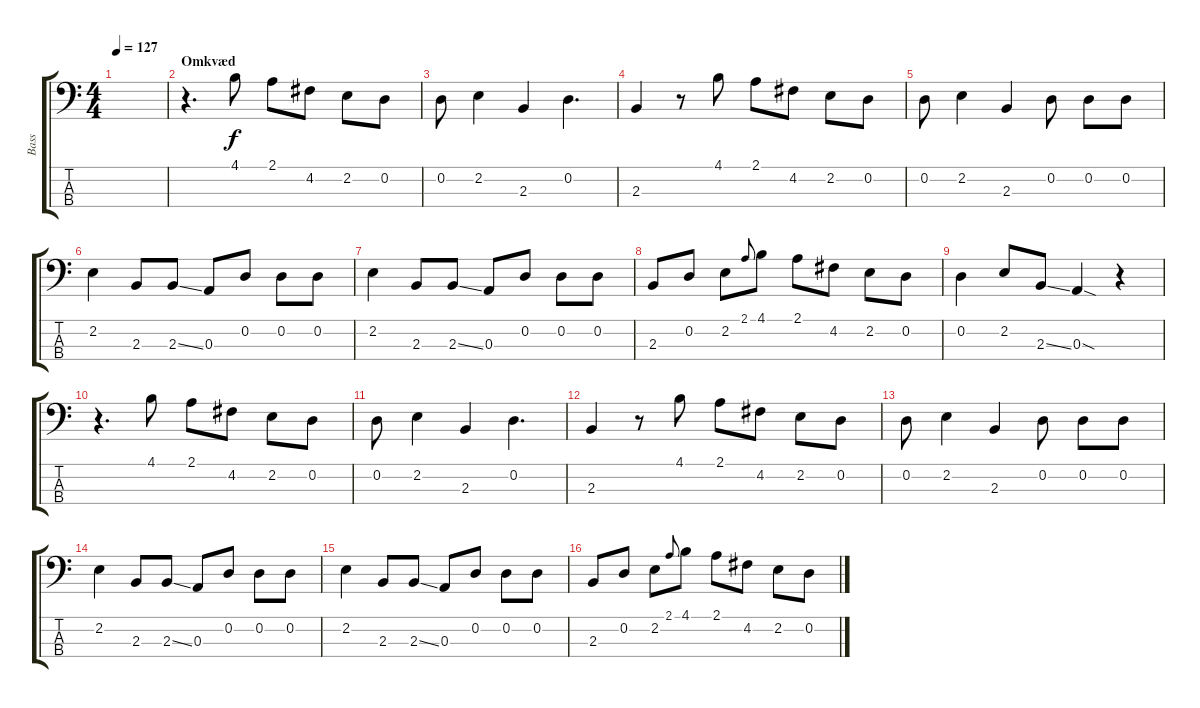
\track ("Bass" "Bass") {instrument electricbassfinger}
\staff {score tabs}
\tuning (G2 D2 A1 E1) {hide}
\ts (4 4)
\tempo 127
\clef f4
\ks c
|
\section ("" "Omkvæd")
r.4{d} 4.1.8 2.1.8 4.2.8 2.2.8 0.2.8 |
0.2.8 2.2.4 2.3.4 0.2.4{d} |
2.3.4 r.8 4.1.8 2.1.8 4.2.8 2.2.8 0.2.8 |
0.2.8 2.2.4 2.3.4 0.2.8 0.2.8 0.2.8 |
2.2.4 2.3.8 2.3{ss}.8 0.3.8 0.2.8 0.2.8 0.2.8 |
2.2.4 2.3.8 2.3{ss}.8 0.3.8 0.2.8 0.2.8 0.2.8 |
2.3.8 0.2.8 2.2.8 2.1.8{gr onbeat} 4.1.8 2.1.8 4.2.8 2.2.8 0.2.8 |
0.2.4 2.2.8 2.3{ss}.8 0.3{sod}.4 r.4 |
r.4{d} 4.1.8 2.1.8 4.2.8 2.2.8 0.2.8 |
0.2.8 2.2.4 2.3.4 0.2.4{d} |
2.3.4 r.8 4.1.8 2.1.8 4.2.8 2.2.8 0.2.8 |
0.2.8 2.2.4 2.3.4 0.2.8 0.2.8 0.2.8 |
2.2.4 2.3.8 2.3{ss}.8 0.3.8 0.2.8 0.2.8 0.2.8 |
2.2.4 2.3.8 2.3{ss}.8 0.3.8 0.2.8 0.2.8 0.2.8 |
2.3.8 0.2.8 2.2.8 2.1.8{gr onbeat} 4.1.8 2.1.8 4.2.8 2.2.8 0.2.8
